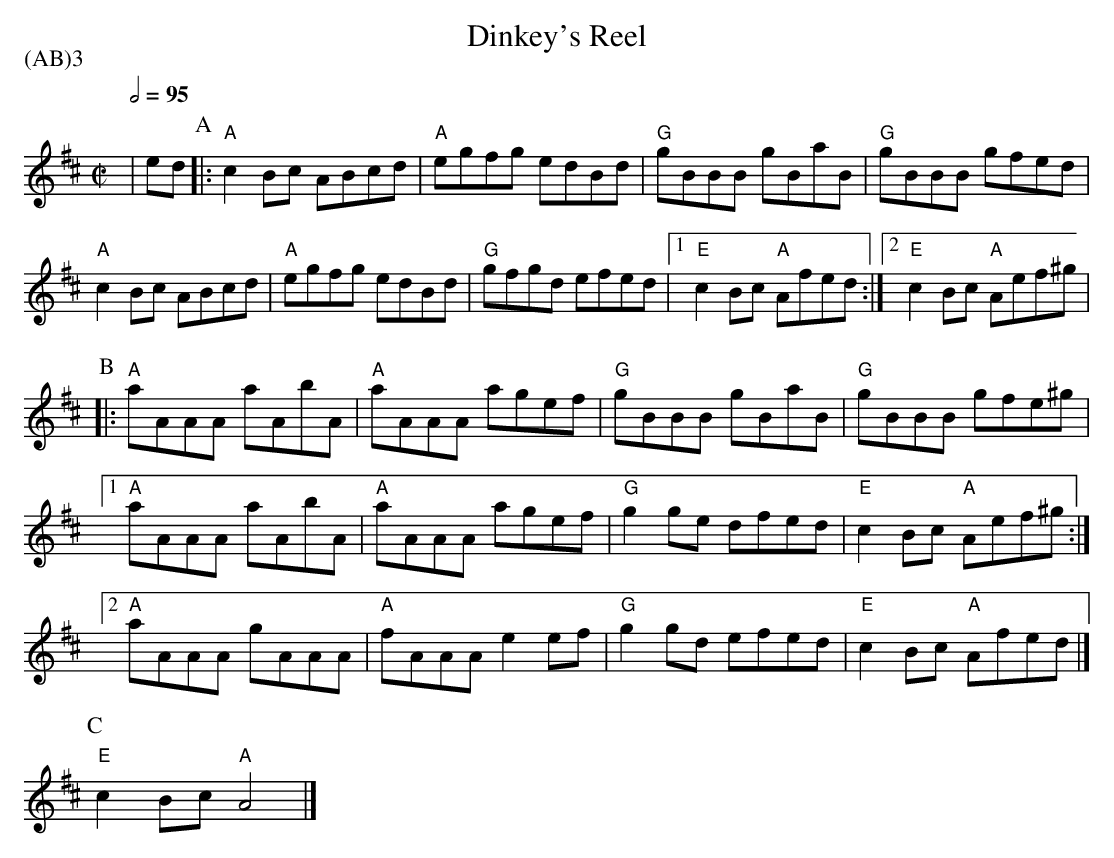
X:1
T: Dinkey's Reel
P:(AB)3
M: C|
Q:1/2=95
L: 1/8
K: Amix
|ed[P:A]|:"A"c2Bc ABcd|"A"egfg edBd|"G"gBBB gBaB|"G"gBBB gfed|
"A"c2Bc ABcd|"A"egfg edBd|"G"gfgd efed|1"E"c2Bc "A"Afed:|2"E"c2Bc "A"Aef^g|
[P:B]|:"A"aAAA aAbA|"A"aAAA agef|"G"gBBB gBaB|"G"gBBB gfe^g|1
"A"aAAA aAbA|"A"aAAA agef|"G"g2ge dfed|"E"c2Bc "A"Aef^g:|2
"A"aAAA gAAA|"A"fAAA e2ef|"G"g2gd efed|"E"c2Bc "A"Afed |]
[P:C]"E"c2Bc"A"A4|]
